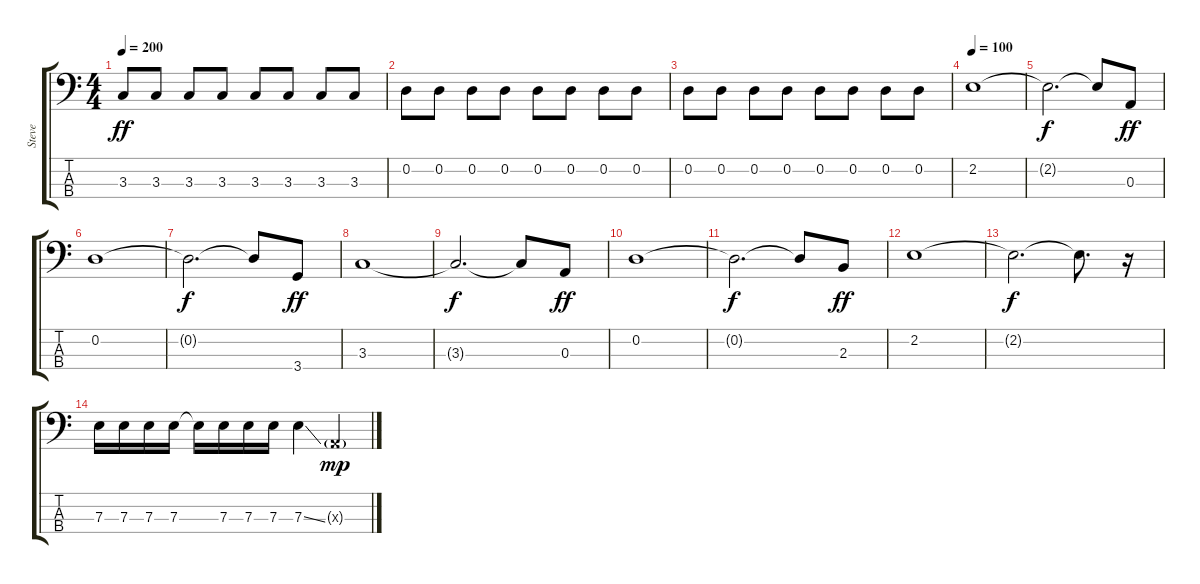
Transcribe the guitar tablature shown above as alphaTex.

\track ("Steve" "Steve") {instrument electricbassfinger}
\staff {score tabs}
\tuning (G2 D2 A1 E1) {hide}
\ts (4 4)
\tempo 200
\clef f4
\ks c
3.3.8{dy ff} 3.3.8 3.3.8 3.3.8 3.3.8 3.3.8 3.3.8 3.3.8 |
0.2.8 0.2.8 0.2.8 0.2.8 0.2.8 0.2.8 0.2.8 0.2.8 |
0.2.8 0.2.8 0.2.8 0.2.8 0.2.8 0.2.8 0.2.8 0.2.8 |
\tempo 100
2.2.1 |
2.2{t}.2{d dy f} 2.2{t}.8 0.3.8{dy ff} |
0.2.1 |
0.2{t}.2{d dy f} 0.2{t}.8 3.4.8{dy ff} |
3.3.1 |
3.3{t}.2{d dy f} 3.3{t}.8 0.3.8{dy ff} |
0.2.1 |
0.2{t}.2{d dy f} 0.2{t}.8 2.3.8{dy ff} |
2.2.1 |
2.2{t}.2{d dy f} 2.2{t}.8{d} r.16 |
7.3.16 7.3.16 7.3.16 7.3.16 7.3{t}.16 7.3.16 7.3.16 7.3.16 7.3{ss}.4 0.3{g x}.4{dy mp}
